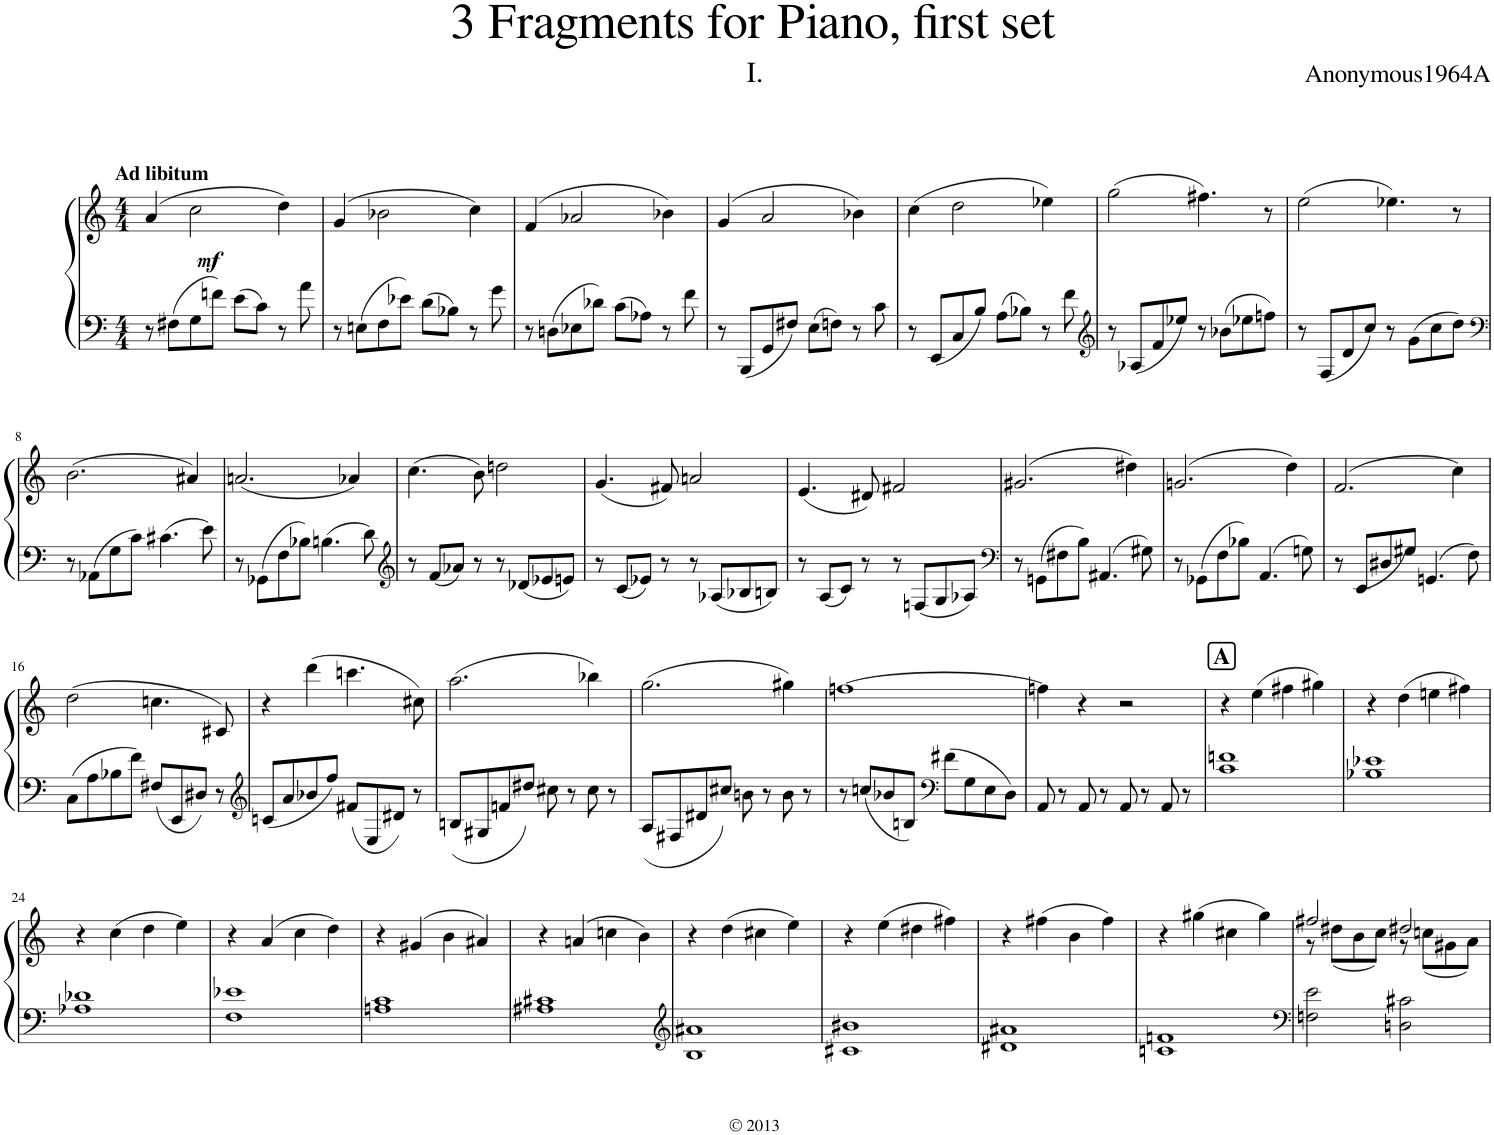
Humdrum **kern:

**kern	**kern	**dynam
*part1	*part1	*part1
*staff2	*staff1	*staff1/2
*I"Piano	*	*
*I'Pno	*	*
*clefF4	*clefG2	*
*k[]	*k[]	*
*M4/4	*M4/4	*
=1	=1	=1
!	!LO:TX:a:B:t=Ad libitum	!
!	!	!LO:DY:b
8r	(4a/	mf
8F#X\L	.	.
8G\	2cc\	.
8fn\J	.	.
8e\L	.	.
8c\J	.	.
8r	4dd\)	.
8a\	.	.
=2	=2	=2
8r	(4g/	.
8En\L	.	.
8F\	2b-X\	.
8e-X\J	.	.
8d\L	.	.
8B-X\J	.	.
8r	4cc\)	.
8g\	.	.
=3	=3	=3
8r	(4f/	.
8Dn\L	.	.
8E-X\	2a-X/	.
8d-X\J	.	.
8c\L	.	.
8A-X\J	.	.
8r	4b-X\)	.
8f\	.	.
=4	=4	=4
8r	(4g/	.
8BBB/L	.	.
8GG/	2a/	.
8F#X/J	.	.
8E\L	.	.
8Fn\J	.	.
8r	4b-X\)	.
8c\	.	.
=5	=5	=5
8r	(4cc\	.
8EE/L	.	.
8C/	2dd\	.
8B/J	.	.
8A\L	.	.
8B-X\J	.	.
8r	4ee-X\)	.
8f\	.	.
=6	=6	=6
*clefG2	*	*
8r	(2gg\	.
8A-X/L	.	.
8f/	.	.
8ee-X/J	.	.
8r	4.ff#X\)	.
8b-X\L	.	.
8ee-X\	.	.
8ffn\J	8r	.
=7	=7	=7
8r	(2ee\	.
8F/L	.	.
8d/	.	.
8cc/J	.	.
8r	4.ee-X\)	.
8g\L	.	.
8cc\	.	.
8dd\J	8r	.
!!LO:LB:g=z
=8	=8	=8
*clefF4	*	*
8r	(2.b\	.
8AA-X\L	.	.
8G\	.	.
8c\J	.	.
4.c#X\	.	.
.	4a#X/)	.
8e\	.	.
=9	=9	=9
8r	(2.an/	.
8GG-X\L	.	.
8F\	.	.
8B-X\J	.	.
4.Bn\	.	.
.	4a-X/)	.
8d\	.	.
=10	=10	=10
*clefG2	*	*
8r	(4.cc\	.
8f/L	.	.
8a-X/J	.	.
8r	8b\)	.
8r	2ddn\	.
8d-X/L	.	.
8e-X/	.	.
8en/J	.	.
=11	=11	=11
8r	(4.g/	.
8c/L	.	.
8e-X/J	.	.
8r	8f#X/)	.
8r	2an/	.
8A-X/L	.	.
8B-X/	.	.
8Bn/J	.	.
=12	=12	=12
8r	(4.e/	.
8A/L	.	.
8c/J	.	.
8r	8d#X/)	.
8r	2f#X/	.
8Fn/L	.	.
8G/	.	.
8A-X/J	.	.
=13	=13	=13
*clefF4	*	*
8r	(2.g#X/	.
8GGn\L	.	.
8F#X\	.	.
8B\J	.	.
4.AA#X/	.	.
.	4dd#X\)	.
8G#X\	.	.
=14	=14	=14
8r	(2.gn/	.
8GG-X\L	.	.
8F\	.	.
8B-X\J	.	.
4.AA/	.	.
.	4dd\)	.
8Gn\	.	.
=15	=15	=15
8r	(2.f/	.
8EE/L	.	.
8D#X/	.	.
8G#X/J	.	.
4.GGn/	.	.
.	4cc\)	.
8F\	.	.
!!LO:LB:g=z
=16	=16	=16
8C\L	(2dd\	.
8A\	.	.
8B-X\	.	.
8f\J	.	.
8F#X/L	4.ccn\	.
8EE/	.	.
8D#X/J	.	.
8r	8c#X/)	.
=17	=17	=17
*clefG2	*	*
8cn/L	4r	.
8a/	.	.
8b-X/	(4ddd\	.
8ff/J	.	.
8f#X/L	4.cccn\	.
8E/	.	.
8d#X/J	.	.
8r	8cc#X\)	.
=18	=18	=18
8Bn/L	(2.aa\	.
8G#X/	.	.
8fn/	.	.
8dd#X/J	.	.
8cc#X\	.	.
8r	.	.
8cc#\	4bb-X\)	.
8r	.	.
=19	=19	=19
8A/L	(2.gg\	.
8F#X/	.	.
8d#X/	.	.
8cc#X/J	.	.
8bn\	.	.
8r	.	.
8b\	4gg#X\)	.
8r	.	.
=20	=20	=20
8r	[1ffn	.
8ccn/L	.	.
8b-X/	.	.
8Bn/J	.	.
*clefF4	*	*
8f#X\L	.	.
8G\	.	.
8E\	.	.
8D\J	.	.
=21	=21	=21
8AA/	4ffn\]	.
8r	.	.
8AA/	4r	.
8r	.	.
8AA/	2r	.
8r	.	.
8AA/	.	.
8r	.	.
=22	=22	=22
!	!LO:TX:a:B:t=A	!
1c 1fn	4r	.
.	(4ee\	.
.	4ff#X\	.
.	4gg#X\)	.
=23	=23	=23
1B-X 1e-X	4r	.
.	(4dd\	.
.	4een\	.
.	4ff#X\)	.
!!LO:LB:g=z
=24	=24	=24
1A-X 1d-X	4r	.
.	(4cc\	.
.	4dd\	.
.	4ee\)	.
=25	=25	=25
1F 1e-X	4r	.
.	(4a/	.
.	4cc\	.
.	4dd\)	.
=26	=26	=26
1An 1c	4r	.
.	(4g#X/	.
.	4b\	.
.	4a#X/)	.
=27	=27	=27
1A#X 1c#X	4r	.
.	(4an/	.
.	4ccn\	.
.	4b\)	.
=28	=28	=28
*clefG2	*	*
1B 1a#X	4r	.
.	(4dd\	.
.	4cc#X\	.
.	4ee\)	.
=29	=29	=29
1c#X 1b#X	4r	.
.	(4ee\	.
.	4dd#X\	.
.	4ff#X\)	.
=30	=30	=30
1d#X 1a#X	4r	.
.	(4ff#X\	.
.	4b\	.
.	4ff#\)	.
=31	=31	=31
1cn 1fn	4r	.
.	(4gg#X\	.
.	4cc#X\	.
.	4gg#\)	.
=32	=32	=32
*clefF4	*	*
*	*^	*
2Fn\ 2e\	2ff#X/	8r	.
.	.	(8dd#X\L	.
.	.	8b\	.
.	.	8cc\J)	.
2Dn\ 2c#X\	2dd#X/	8r	.
.	.	(8ccn\L	.
.	.	8g#X\	.
.	.	8a\J)	.
*	*v	*v	*
=	=	=
*-	*-	*-
